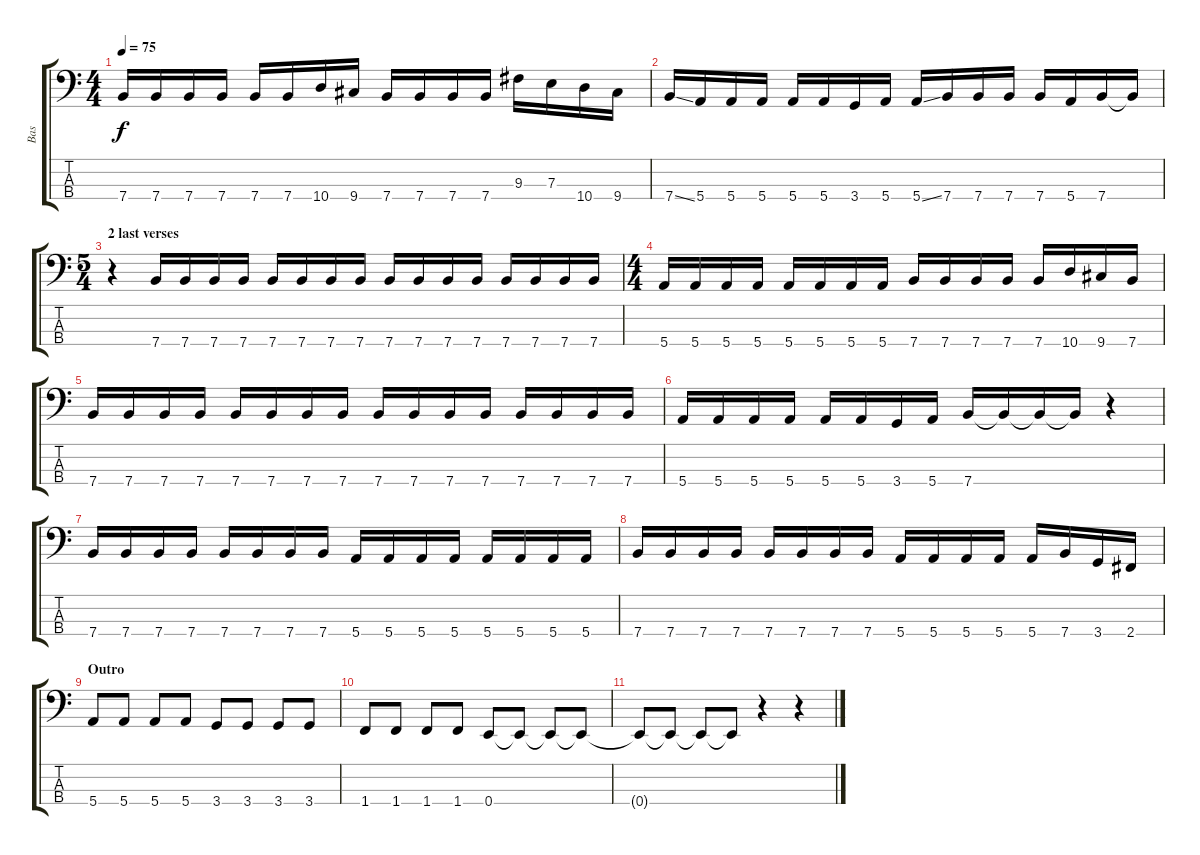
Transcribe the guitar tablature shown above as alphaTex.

\track ("Bas" "Bas") {instrument electricbassfinger}
\staff {score tabs}
\tuning (G2 D2 A1 E1) {hide}
\ts (4 4)
\tempo 75
\clef f4
\ks c
7.4.16{dy f} 7.4.16 7.4.16 7.4.16 7.4.16 7.4.16 10.4.16 9.4.16 7.4.16 7.4.16 7.4.16 7.4.16 9.3.16 7.3.16 10.4.16 9.4.16 |
7.4{ss}.16 5.4.16 5.4.16 5.4.16 5.4.16 5.4.16 3.4.16 5.4.16 5.4{ss}.16 7.4.16 7.4.16 7.4.16 7.4.16 5.4.16 7.4.16 7.4{t}.16 |
\ts (5 4)
\section ("" "2 last verses")
r.4 7.4.16 7.4.16 7.4.16 7.4.16 7.4.16 7.4.16 7.4.16 7.4.16 7.4.16 7.4.16 7.4.16 7.4.16 7.4.16 7.4.16 7.4.16 7.4.16 |
\ts (4 4)
5.4.16 5.4.16 5.4.16 5.4.16 5.4.16 5.4.16 5.4.16 5.4.16 7.4.16 7.4.16 7.4.16 7.4.16 7.4.16 10.4.16 9.4.16 7.4.16 |
7.4.16 7.4.16 7.4.16 7.4.16 7.4.16 7.4.16 7.4.16 7.4.16 7.4.16 7.4.16 7.4.16 7.4.16 7.4.16 7.4.16 7.4.16 7.4.16 |
5.4.16 5.4.16 5.4.16 5.4.16 5.4.16 5.4.16 3.4.16 5.4.16 7.4.16 7.4{t}.16 7.4{t}.16 7.4{t}.16 r.4 |
7.4.16 7.4.16 7.4.16 7.4.16 7.4.16 7.4.16 7.4.16 7.4.16 5.4.16 5.4.16 5.4.16 5.4.16 5.4.16 5.4.16 5.4.16 5.4.16 |
7.4.16 7.4.16 7.4.16 7.4.16 7.4.16 7.4.16 7.4.16 7.4.16 5.4.16 5.4.16 5.4.16 5.4.16 5.4.16 7.4.16 3.4.16 2.4.16 |
\section ("" "Outro")
5.4.8 5.4.8 5.4.8 5.4.8 3.4.8 3.4.8 3.4.8 3.4.8 |
1.4.8 1.4.8 1.4.8 1.4.8 0.4.8 0.4{t}.8 0.4{t}.8 0.4{t}.8 |
0.4{t}.8 0.4{t}.8 0.4{t}.8 0.4{t}.8 r.4 r.4
